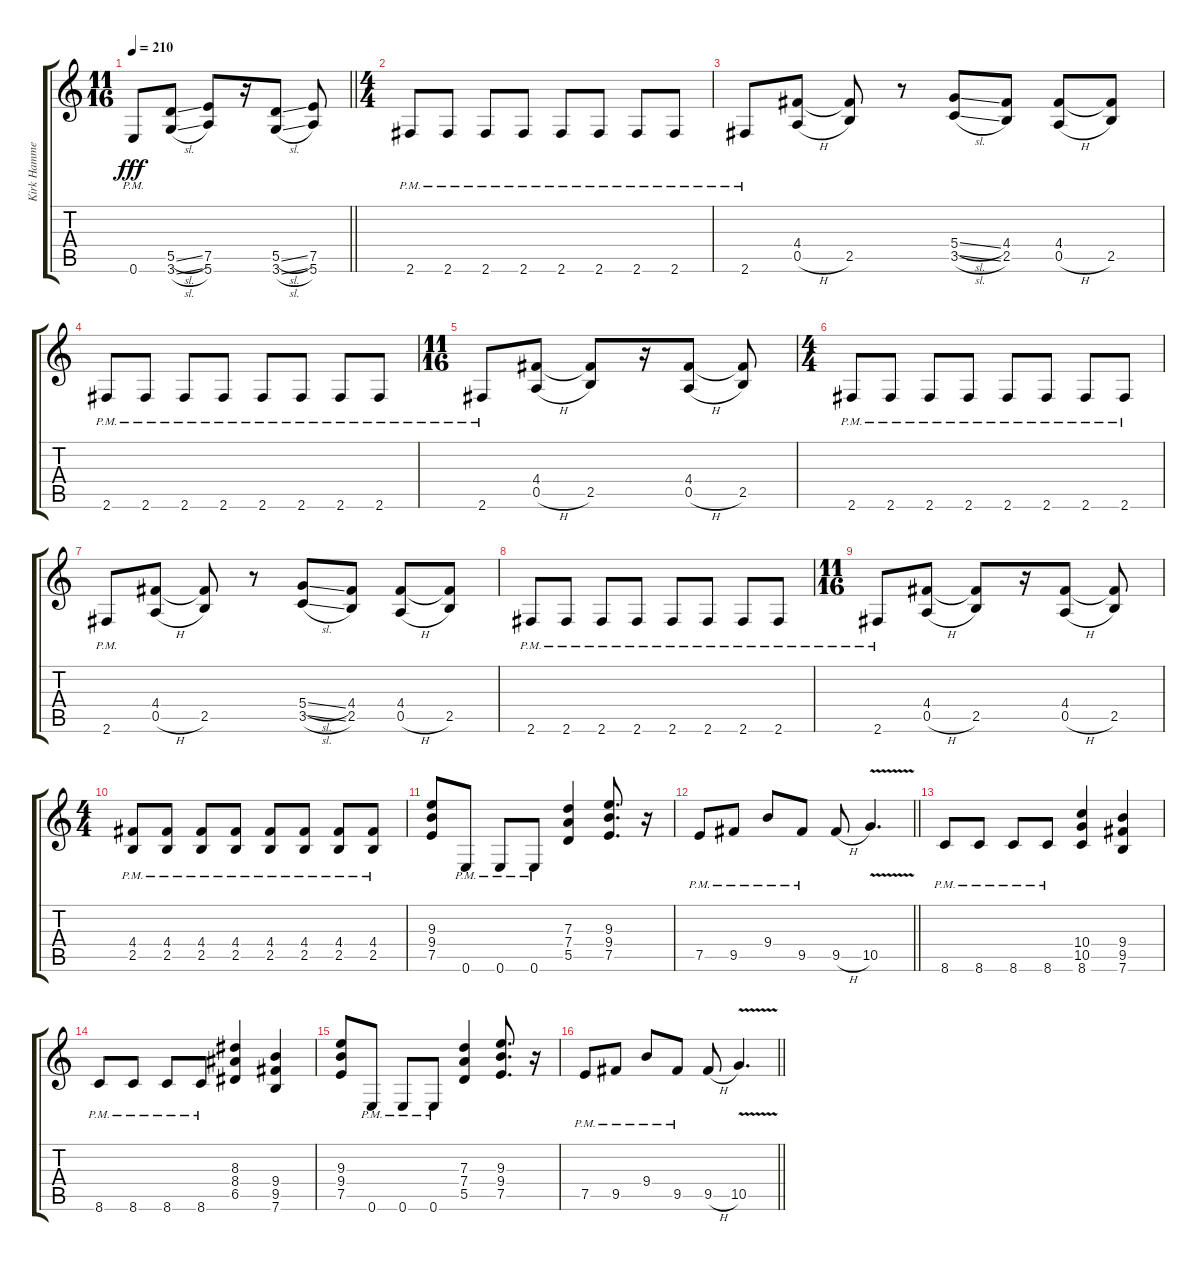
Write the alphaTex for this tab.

\track ("Kirk Hammett" "Kirk Hamme") {instrument distortionguitar}
\staff {score tabs}
\tuning (E4 B3 G3 D3 A2 E2) {hide}
\ts (11 16)
\tempo 210
\clef g2
\barLineRight lightlight
\ks c
0.6{pm}.8{dy fff} (5.5{sl} 3.6{sl}).8 (7.5 5.6).8 r.16 (5.5{sl} 3.6{sl}).8 (7.5 5.6).8 |
\ts (4 4)
2.6{pm}.8 2.6{pm}.8 2.6{pm}.8 2.6{pm}.8 2.6{pm}.8 2.6{pm}.8 2.6{pm}.8 2.6{pm}.8 |
2.6{pm}.8 (4.4 0.5{h}).8 (4.4{t} 2.5).8 r.8 (5.4{sl} 3.5{sl}).8 (4.4 2.5).8 (4.4 0.5{h}).8 (4.4{t} 2.5).8 |
2.6{pm}.8 2.6{pm}.8 2.6{pm}.8 2.6{pm}.8 2.6{pm}.8 2.6{pm}.8 2.6{pm}.8 2.6{pm}.8 |
\ts (11 16)
2.6{pm}.8 (4.4 0.5{h}).8 (4.4{t} 2.5).8 r.16 (4.4 0.5{h}).8 (4.4{t} 2.5).8 |
\ts (4 4)
2.6{pm}.8 2.6{pm}.8 2.6{pm}.8 2.6{pm}.8 2.6{pm}.8 2.6{pm}.8 2.6{pm}.8 2.6{pm}.8 |
2.6{pm}.8 (4.4 0.5{h}).8 (4.4{t} 2.5).8 r.8 (5.4{sl} 3.5{sl}).8 (4.4 2.5).8 (4.4 0.5{h}).8 (4.4{t} 2.5).8 |
2.6{pm}.8 2.6{pm}.8 2.6{pm}.8 2.6{pm}.8 2.6{pm}.8 2.6{pm}.8 2.6{pm}.8 2.6{pm}.8 |
\ts (11 16)
2.6{pm}.8 (4.4 0.5{h}).8 (4.4{t} 2.5).8 r.16 (4.4 0.5{h}).8 (4.4{t} 2.5).8 |
\ts (4 4)
(4.4{pm} 2.5{pm}).8 (4.4{pm} 2.5{pm}).8 (4.4{pm} 2.5{pm}).8 (4.4{pm} 2.5{pm}).8 (4.4{pm} 2.5{pm}).8 (4.4{pm} 2.5{pm}).8 (4.4{pm} 2.5{pm}).8 (4.4{pm} 2.5{pm}).8 |
(9.3 9.4 7.5).8 0.6{pm}.8 0.6{pm}.8 0.6{pm}.8 (7.3 7.4 5.5).4 (9.3 9.4 7.5).8{d} r.16 |
\barLineRight lightlight
7.5{pm}.8 9.5{pm}.8 9.4{pm}.8 9.5{pm}.8 9.5{h}.8 10.5{v}.4{d} |
8.6{pm}.8 8.6{pm}.8 8.6{pm}.8 8.6{pm}.8 (10.4 10.5 8.6).4 (9.4 9.5 7.6).4 |
8.6{pm}.8 8.6{pm}.8 8.6{pm}.8 8.6{pm}.8 (8.3 8.4 6.5).4 (9.4 9.5 7.6).4 |
(9.3 9.4 7.5).8 0.6{pm}.8 0.6{pm}.8 0.6{pm}.8 (7.3 7.4 5.5).4 (9.3 9.4 7.5).8{d} r.16 |
\barLineRight lightlight
7.5{pm}.8 9.5{pm}.8 9.4{pm}.8 9.5{pm}.8 9.5{h}.8 10.5{v}.4{d}
